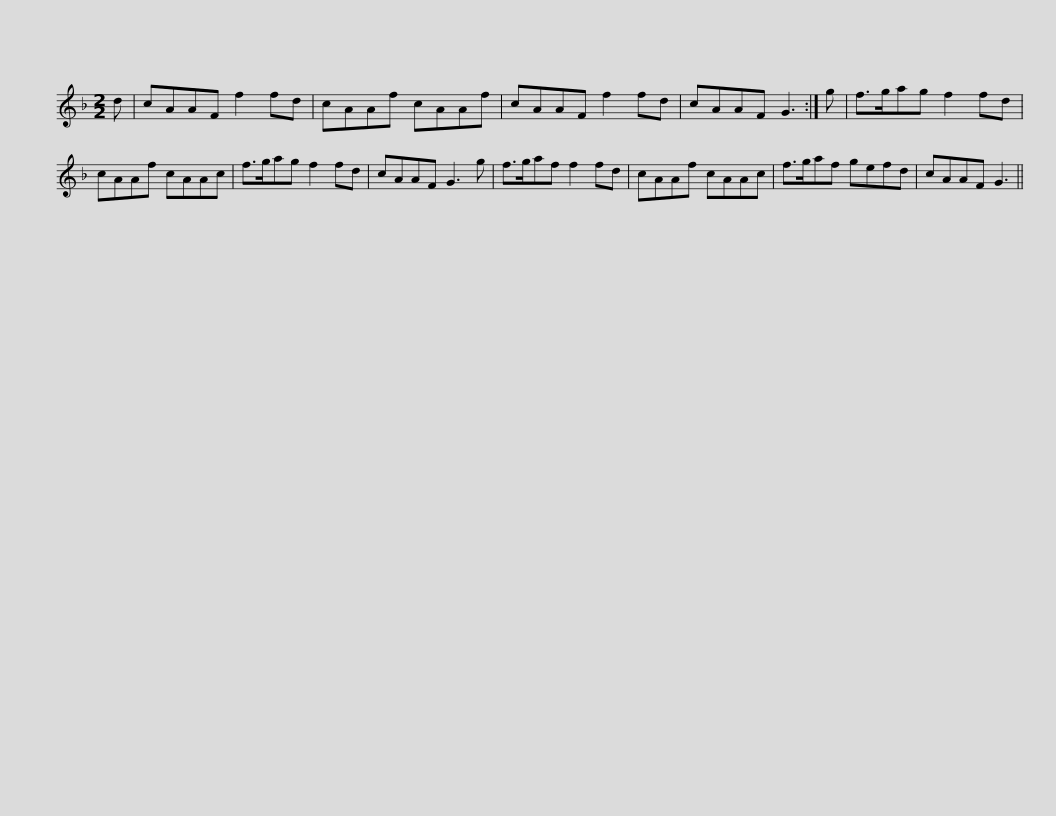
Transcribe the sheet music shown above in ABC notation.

X:1
L:1/8
M:2/2
I:linebreak $
K:F
V:1 treble
V:1
 d | cAAF f2 fd | cAAf cAAf | cAAF f2 fd | cAAF G3 :| %5
 g | f>gag f2 fd |$ cAAf cAAc | f>gag f2 fd | cAAF G3 g | %10
 f>gaf f2 fd | cAAf cAAc | f>gaf gefd |$ cAAF G3 || %14
